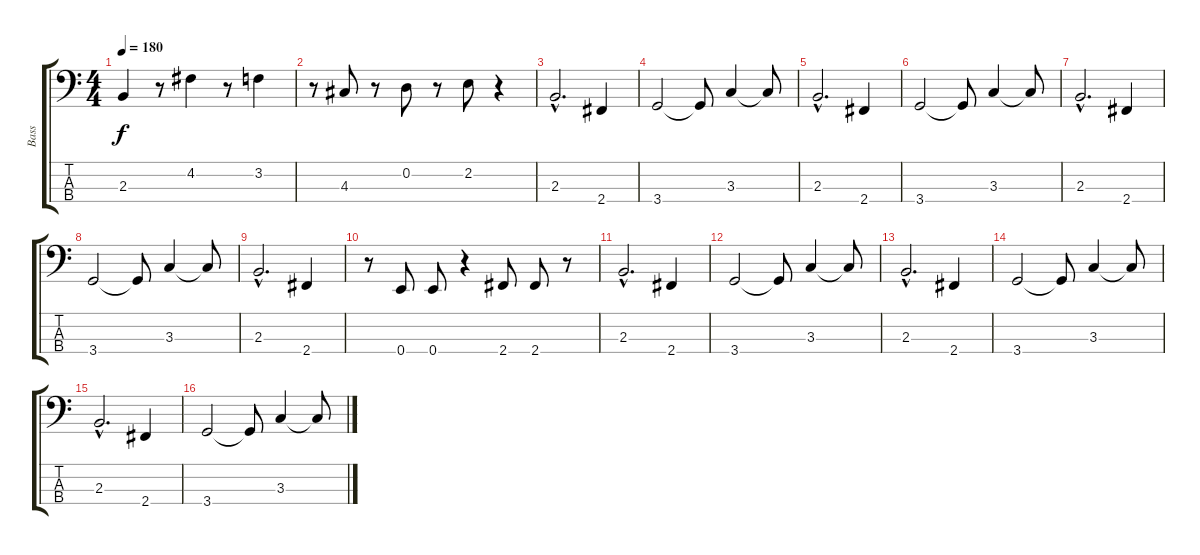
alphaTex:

\track ("Bass" "Bass") {instrument electricbasspick}
\staff {score tabs}
\tuning (G2 D2 A1 E1) {hide}
\ts (4 4)
\tempo 180
\clef f4
\ks c
2.3.4{dy f} r.8 4.2.4 r.8 3.2.4 |
r.8 4.3.8 r.8 0.2.8 r.8 2.2.8 r.4 |
2.3{hac}.2{d} 2.4.4 |
3.4.2 3.4{t}.8 3.3.4 3.3{t}.8 |
2.3{hac}.2{d} 2.4.4 |
3.4.2 3.4{t}.8 3.3.4 3.3{t}.8 |
2.3{hac}.2{d} 2.4.4 |
3.4.2 3.4{t}.8 3.3.4 3.3{t}.8 |
2.3{hac}.2{d} 2.4.4 |
r.8 0.4.8 0.4.8 r.4 2.4.8 2.4.8 r.8 |
2.3{hac}.2{d} 2.4.4 |
3.4.2 3.4{t}.8 3.3.4 3.3{t}.8 |
2.3{hac}.2{d} 2.4.4 |
3.4.2 3.4{t}.8 3.3.4 3.3{t}.8 |
2.3{hac}.2{d} 2.4.4 |
3.4.2 3.4{t}.8 3.3.4 3.3{t}.8
